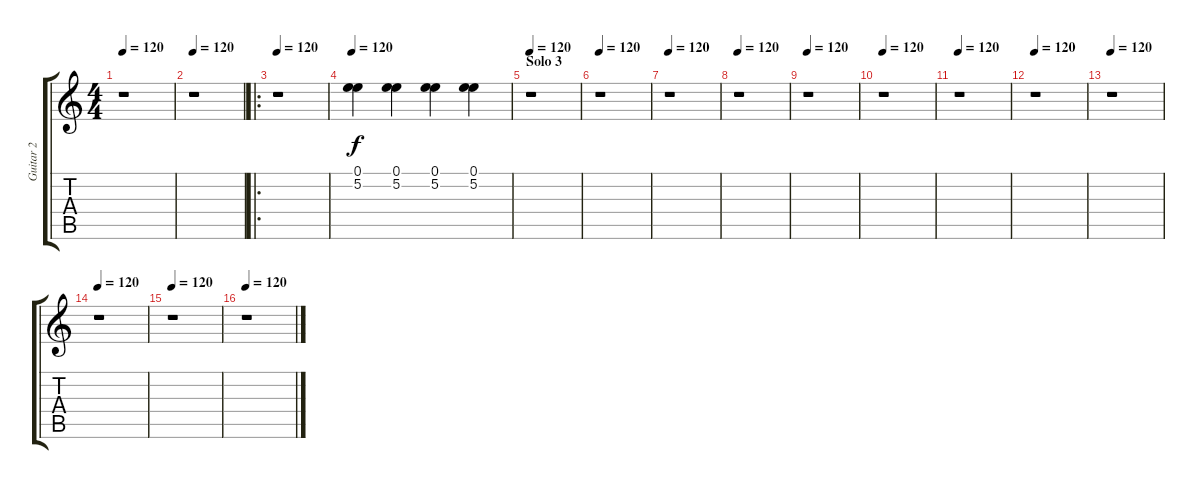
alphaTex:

\track ("Guitar 2" "Guitar 2") {instrument electricguitarclean}
\staff {score tabs}
\tuning (E4 B3 G3 D3 A2 E2) {hide}
\ts (4 4)
\tempo 120
\clef g2
\ks c
r.1{dy f} |
\tempo 120
r.1 |
\ro
\tempo 120
r.1 |
\tempo 120
(0.1 5.2).4 (0.1 5.2).4 (0.1 5.2).4 (0.1 5.2).4 |
\section ("" "Solo 3")
\tempo 120
r.1 |
\tempo 120
r.1 |
\tempo 120
r.1 |
\tempo 120
r.1 |
\tempo 120
r.1 |
\tempo 120
r.1 |
\tempo 120
r.1 |
\tempo 120
r.1 |
\tempo 120
r.1 |
\tempo 120
r.1 |
\tempo 120
r.1 |
\tempo 120
r.1
